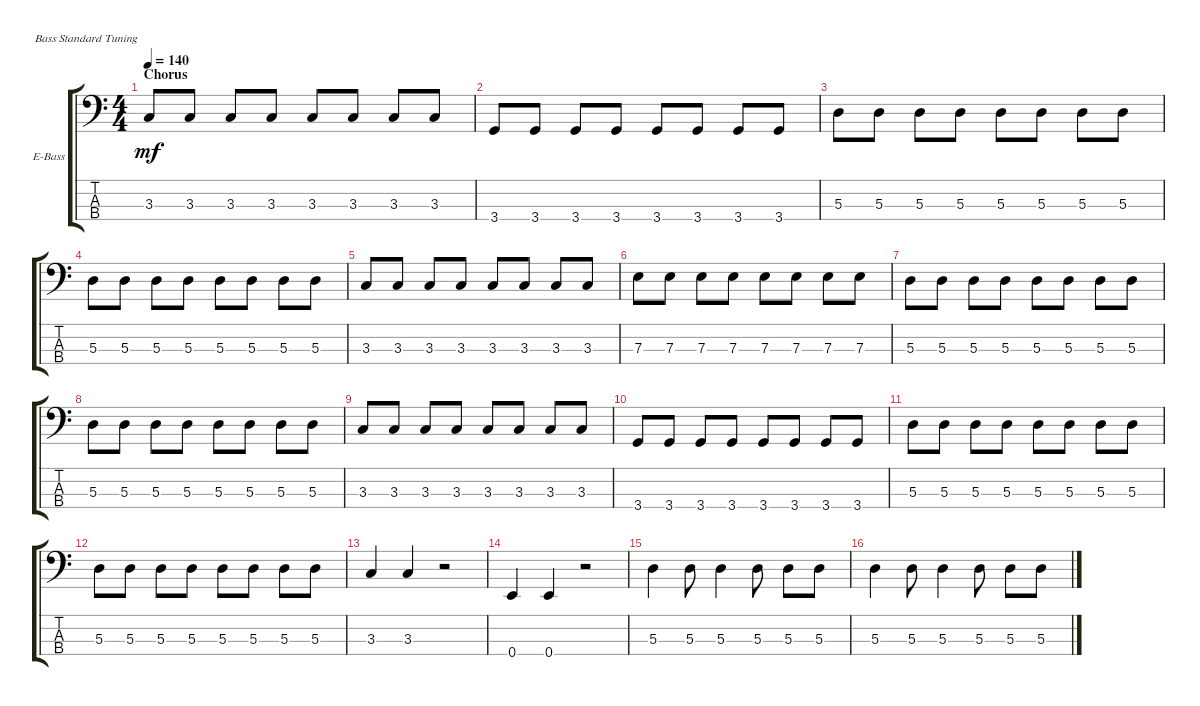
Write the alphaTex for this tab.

\defaultSystemsLayout 4
\bracketExtendMode groupsimilarinstruments
\firstSystemTrackNameOrientation horizontal
\otherSystemsTrackNameOrientation horizontal
\track ("Electric Bass" "E-Bass") {instrument electricbassfinger}
\staff {score tabs}
\tuning (G2 D2 A1 E1)
\ts (4 4)
\section ("" "Chorus")
\tempo 140
\clef f4
\ks c
3.3.8{dy mf} 3.3.8 3.3.8 3.3.8 3.3.8 3.3.8 3.3.8 3.3.8 |
3.4.8 3.4.8 3.4.8 3.4.8 3.4.8 3.4.8 3.4.8 3.4.8 |
5.3.8 5.3.8 5.3.8 5.3.8 5.3.8 5.3.8 5.3.8 5.3.8 |
5.3.8 5.3.8 5.3.8 5.3.8 5.3.8 5.3.8 5.3.8 5.3.8 |
3.3.8 3.3.8 3.3.8 3.3.8 3.3.8 3.3.8 3.3.8 3.3.8 |
7.3.8 7.3.8 7.3.8 7.3.8 7.3.8 7.3.8 7.3.8 7.3.8 |
5.3.8 5.3.8 5.3.8 5.3.8 5.3.8 5.3.8 5.3.8 5.3.8 |
5.3.8 5.3.8 5.3.8 5.3.8 5.3.8 5.3.8 5.3.8 5.3.8 |
3.3.8 3.3.8 3.3.8 3.3.8 3.3.8 3.3.8 3.3.8 3.3.8 |
3.4.8 3.4.8 3.4.8 3.4.8 3.4.8 3.4.8 3.4.8 3.4.8 |
5.3.8 5.3.8 5.3.8 5.3.8 5.3.8 5.3.8 5.3.8 5.3.8 |
5.3.8 5.3.8 5.3.8 5.3.8 5.3.8 5.3.8 5.3.8 5.3.8 |
3.3.4 3.3.4 r.2 |
0.4.4 0.4.4 r.2 |
5.3.4 5.3.8 5.3.4 5.3.8 5.3.8 5.3.8 |
5.3.4 5.3.8 5.3.4 5.3.8 5.3.8 5.3.8
